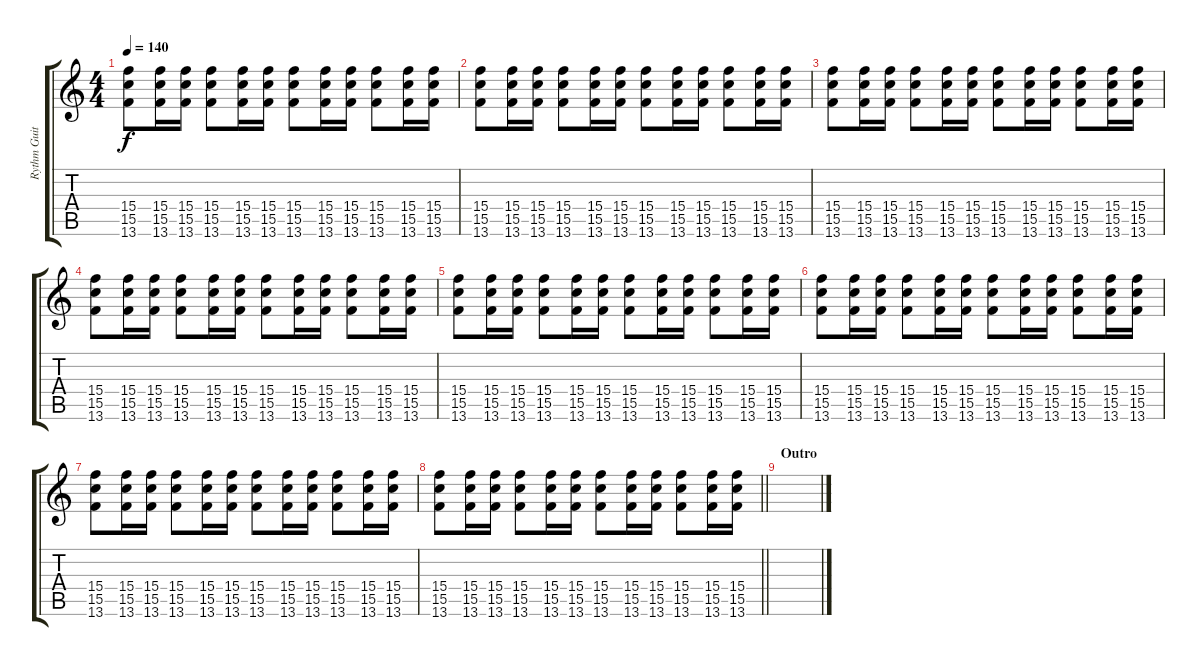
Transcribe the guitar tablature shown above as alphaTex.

\track ("Rythm Guitar" "Rythm Guit") {instrument overdrivenguitar}
\staff {score tabs}
\tuning (E4 B3 G3 D3 A2 E2) {hide}
\ts (4 4)
\tempo 140
\clef g2
\ks c
(15.4 15.5 13.6).8{dy f} (15.4 15.5 13.6).16 (15.4 15.5 13.6).16 (15.4 15.5 13.6).8 (15.4 15.5 13.6).16 (15.4 15.5 13.6).16 (15.4 15.5 13.6).8 (15.4 15.5 13.6).16 (15.4 15.5 13.6).16 (15.4 15.5 13.6).8 (15.4 15.5 13.6).16 (15.4 15.5 13.6).16 |
(15.4 15.5 13.6).8 (15.4 15.5 13.6).16 (15.4 15.5 13.6).16 (15.4 15.5 13.6).8 (15.4 15.5 13.6).16 (15.4 15.5 13.6).16 (15.4 15.5 13.6).8 (15.4 15.5 13.6).16 (15.4 15.5 13.6).16 (15.4 15.5 13.6).8 (15.4 15.5 13.6).16 (15.4 15.5 13.6).16 |
(15.4 15.5 13.6).8 (15.4 15.5 13.6).16 (15.4 15.5 13.6).16 (15.4 15.5 13.6).8 (15.4 15.5 13.6).16 (15.4 15.5 13.6).16 (15.4 15.5 13.6).8 (15.4 15.5 13.6).16 (15.4 15.5 13.6).16 (15.4 15.5 13.6).8 (15.4 15.5 13.6).16 (15.4 15.5 13.6).16 |
(15.4 15.5 13.6).8 (15.4 15.5 13.6).16 (15.4 15.5 13.6).16 (15.4 15.5 13.6).8 (15.4 15.5 13.6).16 (15.4 15.5 13.6).16 (15.4 15.5 13.6).8 (15.4 15.5 13.6).16 (15.4 15.5 13.6).16 (15.4 15.5 13.6).8 (15.4 15.5 13.6).16 (15.4 15.5 13.6).16 |
(15.4 15.5 13.6).8 (15.4 15.5 13.6).16 (15.4 15.5 13.6).16 (15.4 15.5 13.6).8 (15.4 15.5 13.6).16 (15.4 15.5 13.6).16 (15.4 15.5 13.6).8 (15.4 15.5 13.6).16 (15.4 15.5 13.6).16 (15.4 15.5 13.6).8 (15.4 15.5 13.6).16 (15.4 15.5 13.6).16 |
(15.4 15.5 13.6).8 (15.4 15.5 13.6).16 (15.4 15.5 13.6).16 (15.4 15.5 13.6).8 (15.4 15.5 13.6).16 (15.4 15.5 13.6).16 (15.4 15.5 13.6).8 (15.4 15.5 13.6).16 (15.4 15.5 13.6).16 (15.4 15.5 13.6).8 (15.4 15.5 13.6).16 (15.4 15.5 13.6).16 |
(15.4 15.5 13.6).8 (15.4 15.5 13.6).16 (15.4 15.5 13.6).16 (15.4 15.5 13.6).8 (15.4 15.5 13.6).16 (15.4 15.5 13.6).16 (15.4 15.5 13.6).8 (15.4 15.5 13.6).16 (15.4 15.5 13.6).16 (15.4 15.5 13.6).8 (15.4 15.5 13.6).16 (15.4 15.5 13.6).16 |
\barLineRight lightlight
(15.4 15.5 13.6).8 (15.4 15.5 13.6).16 (15.4 15.5 13.6).16 (15.4 15.5 13.6).8 (15.4 15.5 13.6).16 (15.4 15.5 13.6).16 (15.4 15.5 13.6).8 (15.4 15.5 13.6).16 (15.4 15.5 13.6).16 (15.4 15.5 13.6).8 (15.4 15.5 13.6).16 (15.4 15.5 13.6).16 |
\section ("" "Outro")
